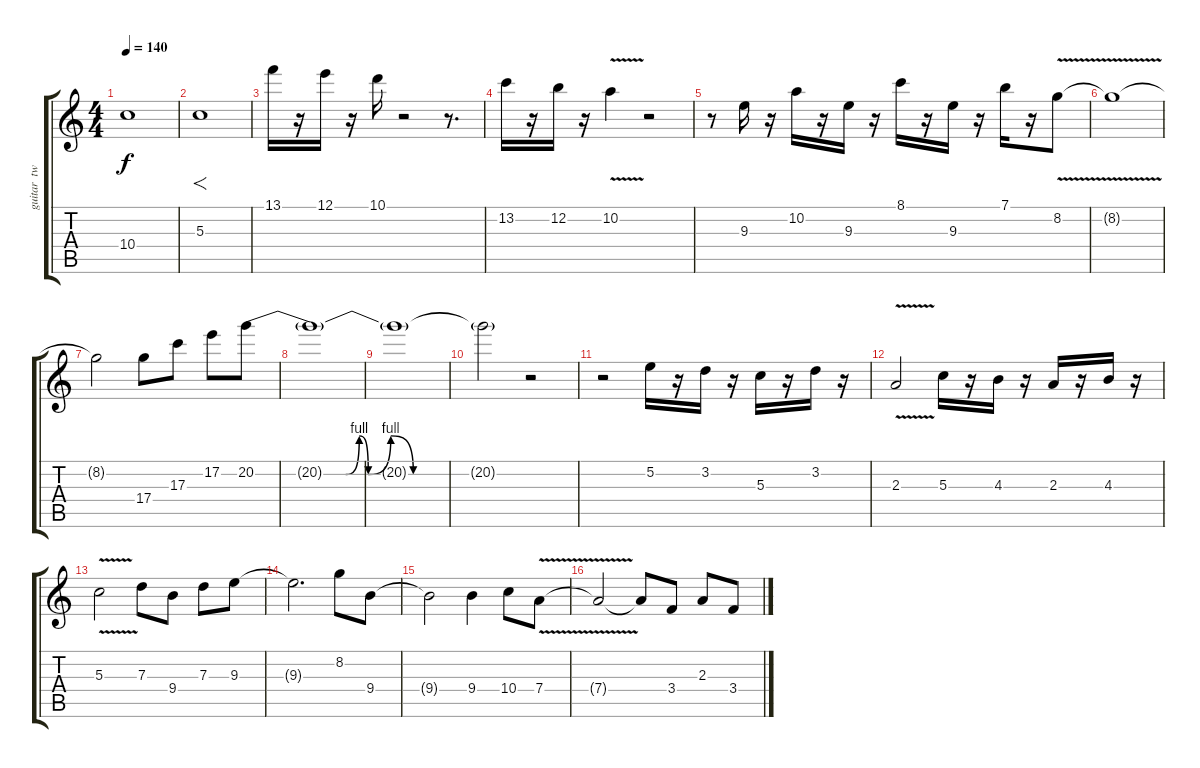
\track ("guitar  two" "guitar  tw") {instrument distortionguitar}
\staff {score tabs}
\tuning (E4 B3 G3 D3 A2 E2) {hide}
\ts (4 4)
\tempo 140
\clef g2
\ks c
10.4{t}.1{dy f} |
5.3.1{f} |
13.1.16 r.16 12.1.16 r.16 10.1.16 r.2 r.8{d} |
13.2.16 r.16 12.2.16 r.16 10.2{v}.4 r.2 |
r.8 9.3.16 r.16 10.2.16 r.16 9.3.16 r.16 8.1.16 r.16 9.3.16 r.16 7.1.16 r.16 8.2{v}.8 |
8.2{t}.1 |
8.2{t}.2 17.4.8 17.3.8 17.2.8 20.2{be (custom 0 0 20 0 23 4 25 0 30 4 35 0 60 0)}.8 |
20.2{t}.1 |
20.2{t}.1 |
20.2{t}.2 r.2 |
r.2 5.2.16 r.16 3.2.16 r.16 5.3.16 r.16 3.2.16 r.16 |
2.3{v}.2 5.3.16 r.16 4.3.16 r.16 2.3.16 r.16 4.3.16 r.16 |
5.3{v}.2 7.3.8 9.4.8 7.3.8 9.3.8 |
9.3{t}.2{d} 8.2.8 9.4.8 |
9.4{t}.2 9.4.4 10.4.8 7.4{v}.8 |
7.4{t}.2 7.4{t}.8 3.4.8 2.3.8 3.4.8
